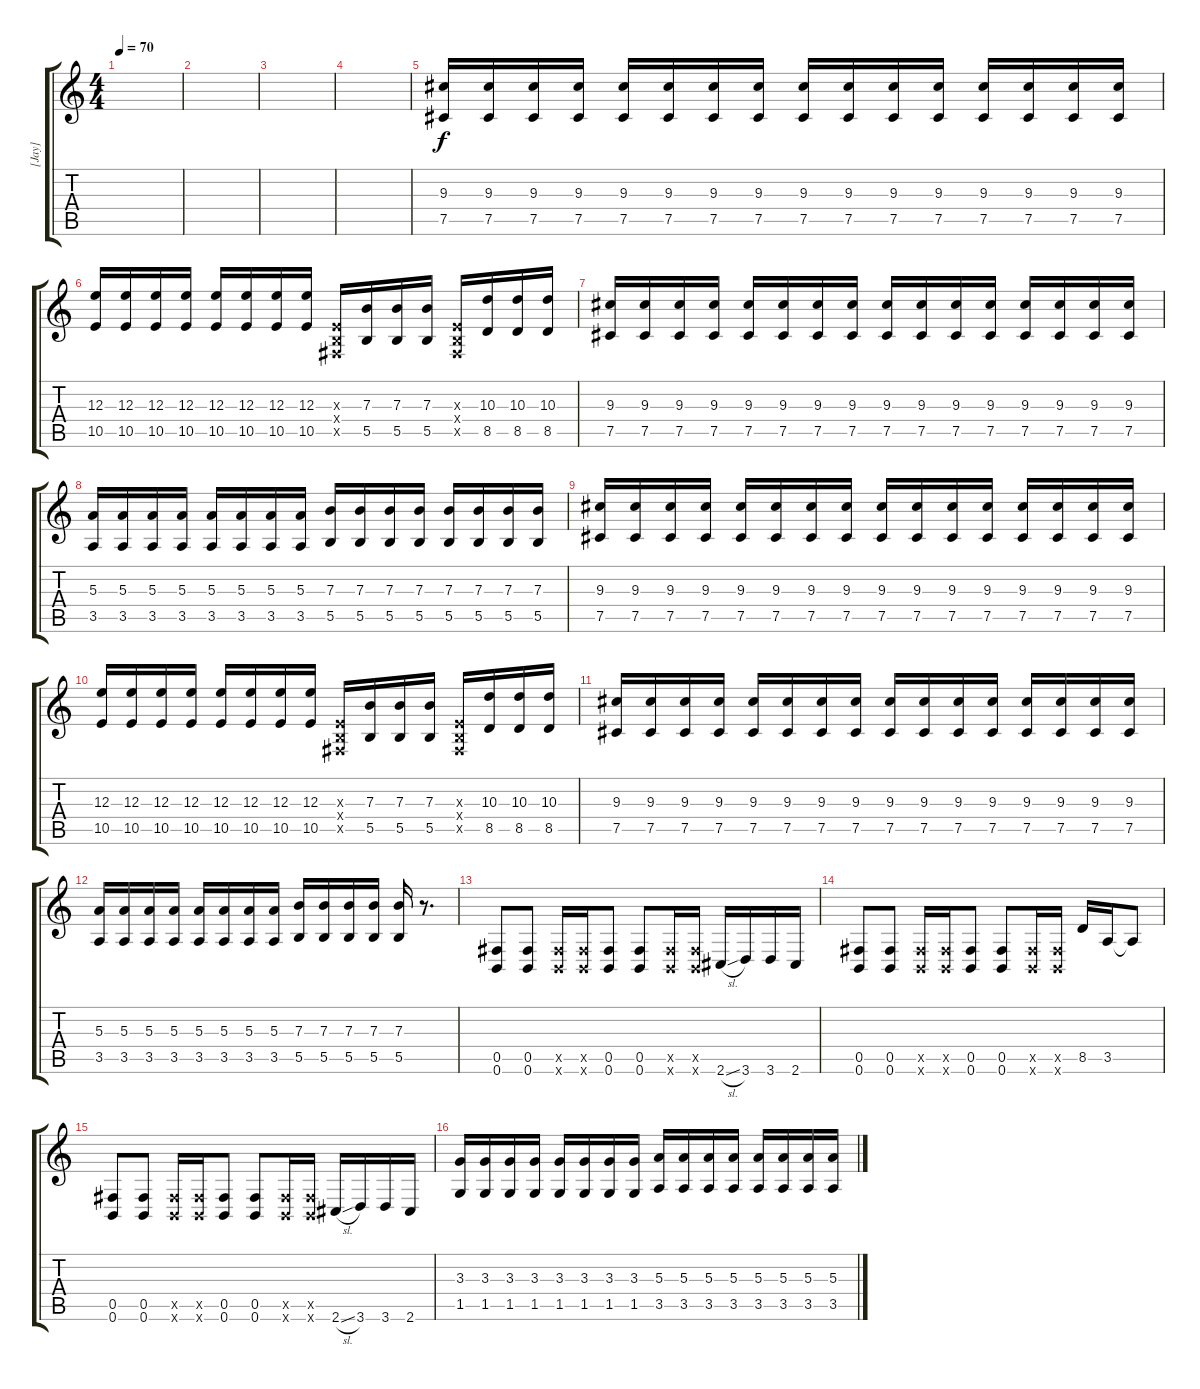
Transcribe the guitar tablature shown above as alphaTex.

\track ("[Jay]" "[Jay]") {instrument distortionguitar}
\staff {score tabs}
\tuning (Db4 Ab3 E3 B2 Gb2 B1) {hide}
\ts (4 4)
\tempo 70
\clef g2
\ks c
|
|
|
|
(9.3 7.5).16{volume 14} (9.3 7.5).16 (9.3 7.5).16 (9.3 7.5).16 (9.3 7.5).16 (9.3 7.5).16 (9.3 7.5).16 (9.3 7.5).16 (9.3 7.5).16 (9.3 7.5).16 (9.3 7.5).16 (9.3 7.5).16 (9.3 7.5).16 (9.3 7.5).16 (9.3 7.5).16 (9.3 7.5).16 |
(12.3 10.5).16 (12.3 10.5).16 (12.3 10.5).16 (12.3 10.5).16 (12.3 10.5).16 (12.3 10.5).16 (12.3 10.5).16 (12.3 10.5).16 (0.3{x} 0.4{x} 0.5{x}).16 (7.3 5.5).16 (7.3 5.5).16 (7.3 5.5).16 (0.3{x} 0.4{x} 0.5{x}).16 (10.3 8.5).16 (10.3 8.5).16 (10.3 8.5).16 |
(9.3 7.5).16{volume 14} (9.3 7.5).16 (9.3 7.5).16 (9.3 7.5).16 (9.3 7.5).16 (9.3 7.5).16 (9.3 7.5).16 (9.3 7.5).16 (9.3 7.5).16 (9.3 7.5).16 (9.3 7.5).16 (9.3 7.5).16 (9.3 7.5).16 (9.3 7.5).16 (9.3 7.5).16 (9.3 7.5).16 |
(5.3 3.5).16 (5.3 3.5).16 (5.3 3.5).16 (5.3 3.5).16 (5.3 3.5).16 (5.3 3.5).16 (5.3 3.5).16 (5.3 3.5).16 (7.3 5.5).16 (7.3 5.5).16 (7.3 5.5).16 (7.3 5.5).16 (7.3 5.5).16 (7.3 5.5).16 (7.3 5.5).16 (7.3 5.5).16 |
(9.3 7.5).16{volume 14} (9.3 7.5).16 (9.3 7.5).16 (9.3 7.5).16 (9.3 7.5).16 (9.3 7.5).16 (9.3 7.5).16 (9.3 7.5).16 (9.3 7.5).16 (9.3 7.5).16 (9.3 7.5).16 (9.3 7.5).16 (9.3 7.5).16 (9.3 7.5).16 (9.3 7.5).16 (9.3 7.5).16 |
(12.3 10.5).16 (12.3 10.5).16 (12.3 10.5).16 (12.3 10.5).16 (12.3 10.5).16 (12.3 10.5).16 (12.3 10.5).16 (12.3 10.5).16 (0.3{x} 0.4{x} 0.5{x}).16 (7.3 5.5).16 (7.3 5.5).16 (7.3 5.5).16 (0.3{x} 0.4{x} 0.5{x}).16 (10.3 8.5).16 (10.3 8.5).16 (10.3 8.5).16 |
(9.3 7.5).16{volume 14} (9.3 7.5).16 (9.3 7.5).16 (9.3 7.5).16 (9.3 7.5).16 (9.3 7.5).16 (9.3 7.5).16 (9.3 7.5).16 (9.3 7.5).16 (9.3 7.5).16 (9.3 7.5).16 (9.3 7.5).16 (9.3 7.5).16 (9.3 7.5).16 (9.3 7.5).16 (9.3 7.5).16 |
(5.3 3.5).16 (5.3 3.5).16 (5.3 3.5).16 (5.3 3.5).16 (5.3 3.5).16 (5.3 3.5).16 (5.3 3.5).16 (5.3 3.5).16 (7.3 5.5).16 (7.3 5.5).16 (7.3 5.5).16 (7.3 5.5).16 (7.3 5.5).16 r.8{d} |
(0.5 0.6).8 (0.5 0.6).8 (0.5{x} 0.6{x}).16 (0.5{x} 0.6{x}).16 (0.5 0.6).8 (0.5 0.6).8 (0.5{x} 0.6{x}).16 (0.5{x} 0.6{x}).16 2.6{sl}.16 3.6.16 3.6.16 2.6.16 |
(0.5 0.6).8 (0.5 0.6).8 (0.5{x} 0.6{x}).16 (0.5{x} 0.6{x}).16 (0.5 0.6).8 (0.5 0.6).8 (0.5{x} 0.6{x}).16 (0.5{x} 0.6{x}).16 8.5.16 3.5.16 3.5{t}.8 |
(0.5 0.6).8 (0.5 0.6).8 (0.5{x} 0.6{x}).16 (0.5{x} 0.6{x}).16 (0.5 0.6).8 (0.5 0.6).8 (0.5{x} 0.6{x}).16 (0.5{x} 0.6{x}).16 2.6{sl}.16 3.6.16 3.6.16 2.6.16 |
(3.3 1.5).16 (3.3 1.5).16 (3.3 1.5).16 (3.3 1.5).16 (3.3 1.5).16 (3.3 1.5).16 (3.3 1.5).16 (3.3 1.5).16 (5.3 3.5).16 (5.3 3.5).16 (5.3 3.5).16 (5.3 3.5).16 (5.3 3.5).16 (5.3 3.5).16 (5.3 3.5).16 (5.3 3.5).16
